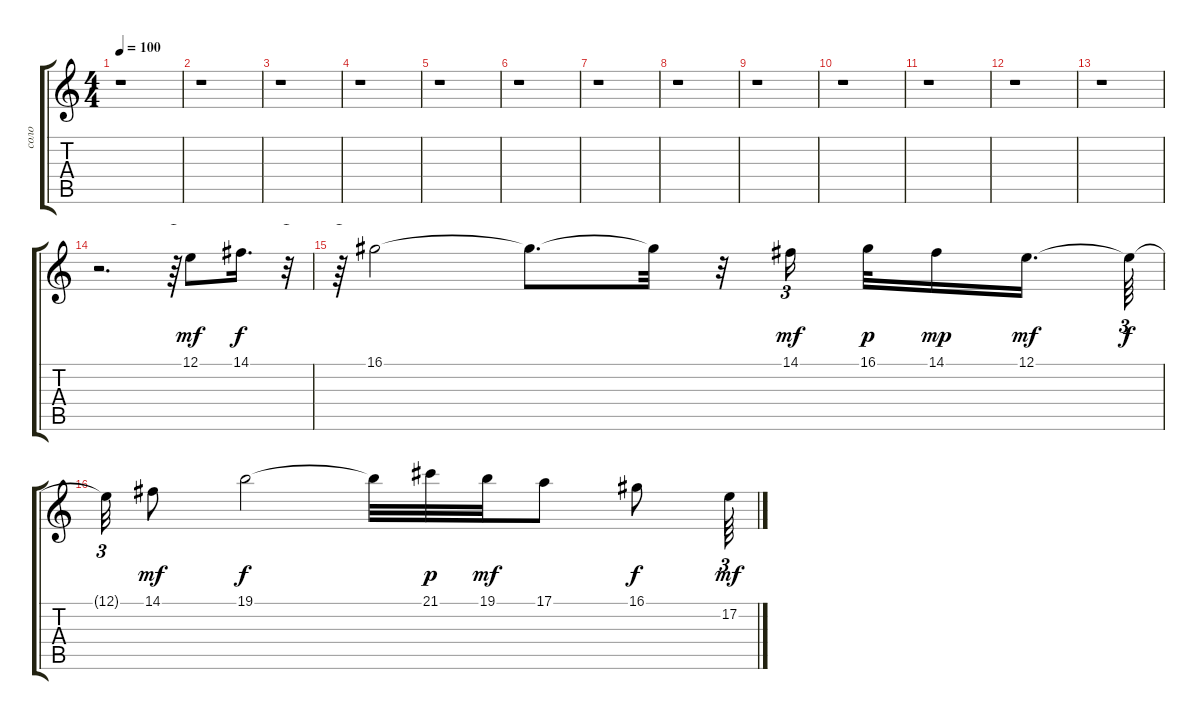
\track ("соло" "соло") {instrument panflute}
\staff {score tabs}
\tuning (E4 B3 G3 D3 A2 E2) {hide}
\ts (4 4)
\tempo 100
\clef g2
\ks c
r.1{dy f} |
r.1 |
r.1 |
r.1 |
r.1 |
r.1 |
r.1 |
r.1 |
r.1 |
r.1 |
r.1 |
r.1 |
r.1 |
r.2{d} r.64{tu (3 2)} 12.1.8{dy mf} 14.1.16{d dy f} r.32{tu (3 2)} |
r.64{tu (3 2)} 16.1.2 16.1{t}.8{d} 16.1{t}.32 r.32 14.1.16{tu (3 2) dy mf beam splitsecondary} 16.1.32{dy p} 14.1.16{dy mp} 12.1.16{d dy mf beam splitsecondary} 12.1{t}.64{tu (3 2) dy f} |
12.1{t}.32{tu (3 2)} 14.1.8{dy mf} 19.1.2{dy f} 19.1{t}.32 21.1.32{dy p} 19.1.32{dy mf} 17.1.8 16.1.8{dy f} 17.2.64{tu (3 2) dy mf}
